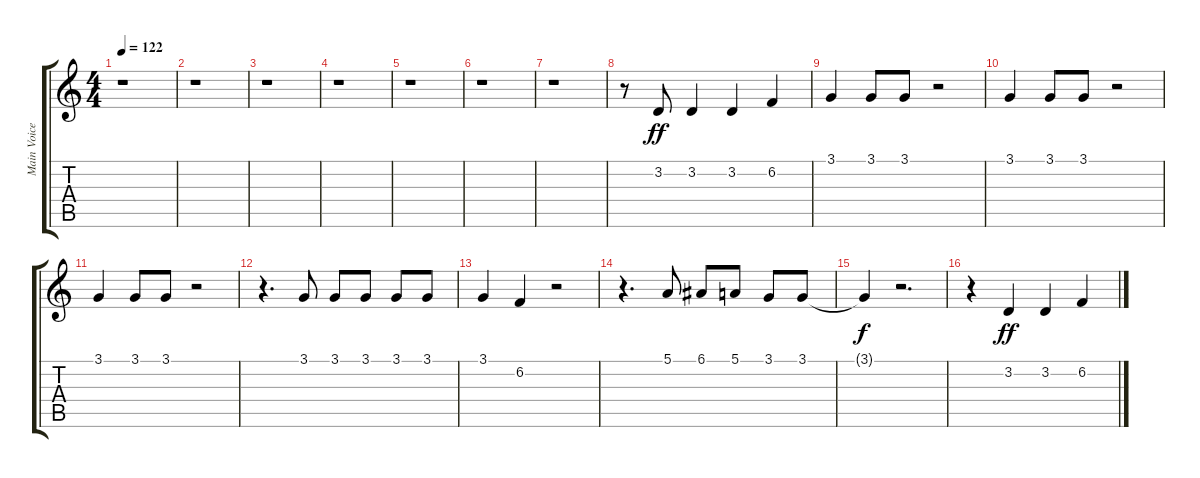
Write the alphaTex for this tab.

\track ("Main Voice" "Main Voice") {instrument pad4choir}
\staff {score tabs}
\tuning (E4 B3 G3 D3 A2 E2) {hide}
\ts (4 4)
\tempo 122
\clef g2
\ks c
r.1{dy f} |
r.1 |
r.1 |
r.1 |
r.1 |
r.1 |
r.1 |
r.8 3.2.8{dy ff} 3.2.4 3.2.4 6.2.4 |
3.1.4 3.1.8 3.1.8 r.2 |
3.1.4 3.1.8 3.1.8 r.2 |
3.1.4 3.1.8 3.1.8 r.2 |
r.4{d} 3.1.8 3.1.8 3.1.8 3.1.8 3.1.8 |
3.1.4 6.2.4 r.2 |
r.4{d} 5.1.8 6.1.8 5.1.8 3.1.8 3.1.8 |
3.1{t}.4{dy f} r.2{d} |
r.4 3.2.4{dy ff} 3.2.4 6.2.4
